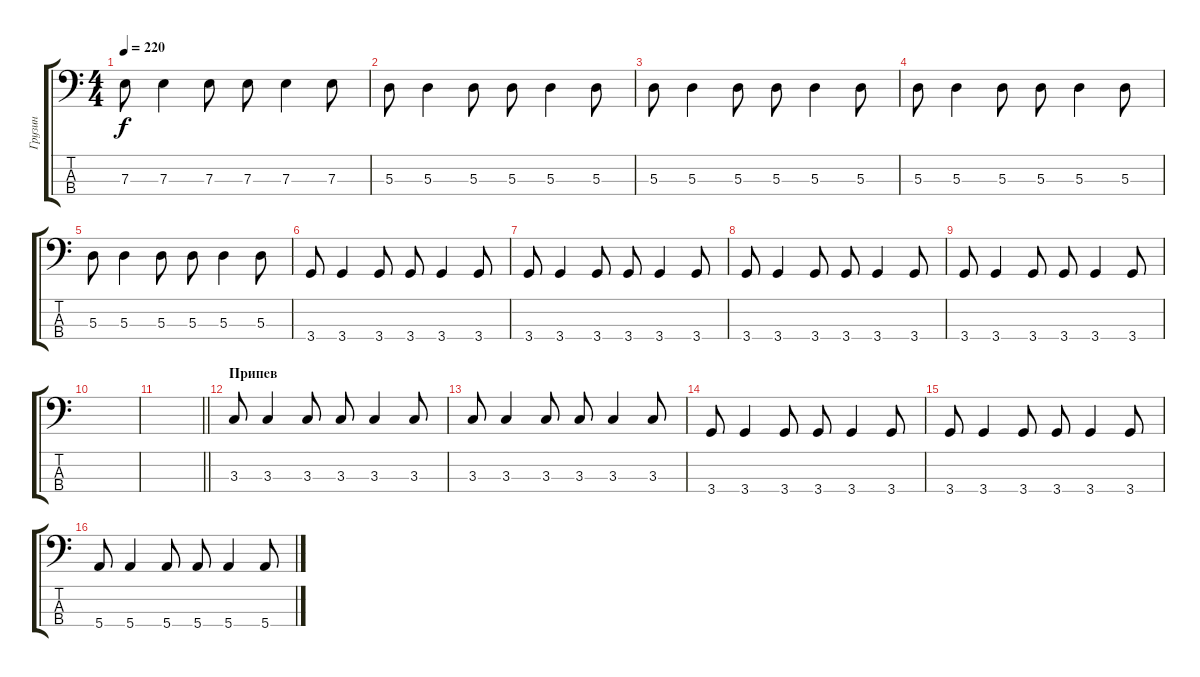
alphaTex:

\track ("Грузин" "Грузин") {instrument electricbassfinger}
\staff {score tabs}
\tuning (G2 D2 A1 E1) {hide}
\ts (4 4)
\tempo 220
\clef f4
\ks c
7.3.8{dy f} 7.3.4 7.3.8 7.3.8 7.3.4 7.3.8 |
5.3.8 5.3.4 5.3.8 5.3.8 5.3.4 5.3.8 |
5.3.8 5.3.4 5.3.8 5.3.8 5.3.4 5.3.8 |
5.3.8 5.3.4 5.3.8 5.3.8 5.3.4 5.3.8 |
5.3.8 5.3.4 5.3.8 5.3.8 5.3.4 5.3.8 |
3.4.8 3.4.4 3.4.8 3.4.8 3.4.4 3.4.8 |
3.4.8 3.4.4 3.4.8 3.4.8 3.4.4 3.4.8 |
3.4.8 3.4.4 3.4.8 3.4.8 3.4.4 3.4.8 |
3.4.8 3.4.4 3.4.8 3.4.8 3.4.4 3.4.8 |
|
\barLineRight lightlight
|
\section ("" "Припев")
3.3.8 3.3.4 3.3.8 3.3.8 3.3.4 3.3.8 |
3.3.8 3.3.4 3.3.8 3.3.8 3.3.4 3.3.8 |
3.4.8 3.4.4 3.4.8 3.4.8 3.4.4 3.4.8 |
3.4.8 3.4.4 3.4.8 3.4.8 3.4.4 3.4.8 |
5.4.8 5.4.4 5.4.8 5.4.8 5.4.4 5.4.8
